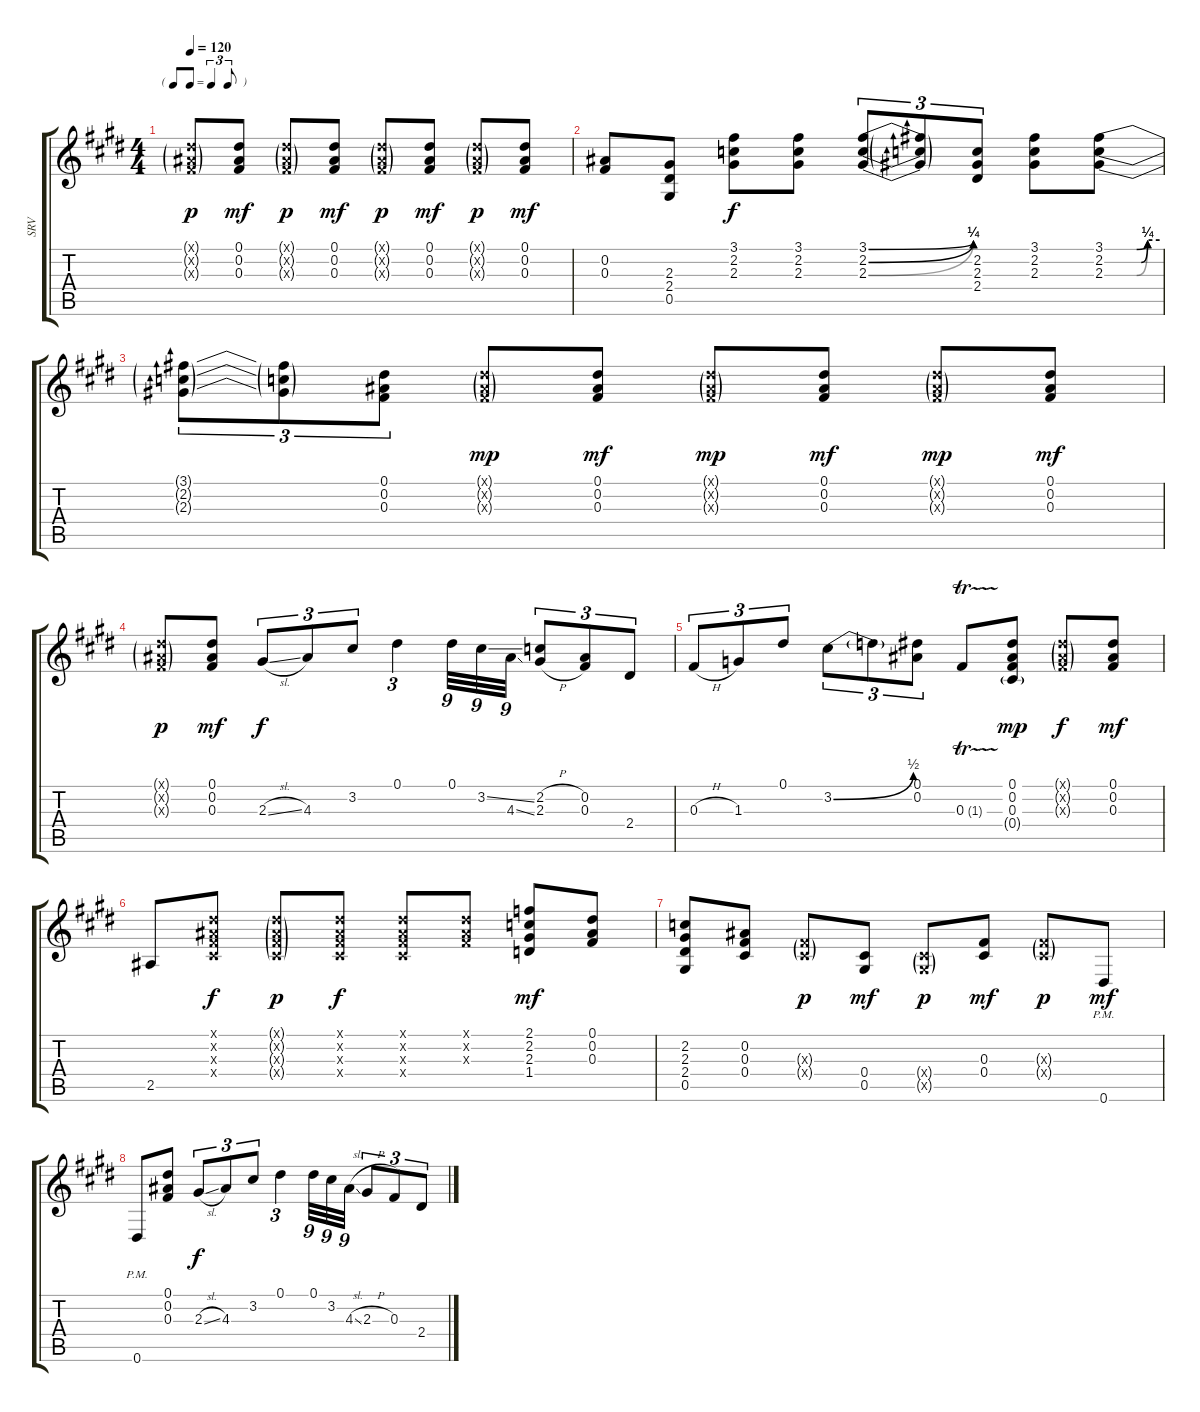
\track ("SRV" "SRV") {instrument overdrivenguitar}
\staff {score tabs}
\tuning (Eb4 Bb3 Gb3 Db3 Ab2 Eb2) {hide}
\ts (4 4)
\tf triplet8th
\tempo 120
\clef g2
\ks e
(0.1{g x} 0.2{g x} 0.3{g x}).8{dy p} (0.1 0.2 0.3).8{dy mf} (0.1{g x} 0.2{g x} 0.3{g x}).8{dy p} (0.1 0.2 0.3).8{dy mf} (0.1{g x} 0.2{g x} 0.3{g x}).8{dy p} (0.1 0.2 0.3).8{dy mf} (0.1{g x} 0.2{g x} 0.3{g x}).8{dy p} (0.1 0.2 0.3).8{dy mf} |
(0.2 0.3).8 (2.3 2.4 0.5).8 (3.1 2.2 2.3).8{dy f} (3.1 2.2 2.3).8 (3.1{be (bend 0 0 60 1)} 2.2{be (bend 0 0 60 1)} 2.3{be (bend 0 0 60 1)}).8{tu (3 2)} (3.1{t} 2.2{t} 2.3{t}).8{tu (3 2)} (2.2 2.3 2.4).8{tu (3 2)} (3.1 2.2 2.3).8 (3.1{be (custom 0 0 35 0 47 1 60 1)} 2.2{be (custom 0 0 30 0 40 0 47 1 60 1)} 2.3{be (custom 0 0 35 0 47 1 60 1)}).8 |
(3.1{t} 2.2{t} 2.3{t}).8{tu (3 2)} (3.1{t} 2.2{t} 2.3{t}).8{tu (3 2)} (0.1 0.2 0.3).8{tu (3 2)} (0.1{g x} 0.2{g x} 0.3{g x}).8{dy mp} (0.1 0.2 0.3).8{dy mf} (0.1{g x} 0.2{g x} 0.3{g x}).8{dy mp} (0.1 0.2 0.3).8{dy mf} (0.1{g x} 0.2{g x} 0.3{g x}).8{dy mp} (0.1 0.2 0.3).8{dy mf} |
(0.1{g x} 0.2{g x} 0.3{g x}).8{dy p} (0.1 0.2 0.3).8{dy mf} 2.3{sl}.8{tu (3 2) dy f} 4.3.8{tu (3 2)} 3.2.8{tu (3 2)} 0.1.4{tu (3 2)} 0.1.32{tu (9 8)} 3.2{ss}.32{tu (9 8)} 4.3{ss}.32{tu (9 8)} (2.2{h} 2.3{h}).8{tu (3 2)} (0.2 0.3).8{tu (3 2)} 2.4.8{tu (3 2)} |
0.3{h}.8{tu (3 2)} 1.3.8{tu (3 2)} 0.1.8{tu (3 2)} 3.2{be (bend 0 0 60 2)}.8{tu (3 2)} 3.2{t}.8{tu (3 2)} (0.1 0.2).8{tu (3 2)} 0.3{tr (1 16)}.8 (0.1 0.2 0.3 0.4{g}).8{dy mp} (0.1{g x} 0.2{g x} 0.3{g x}).8{dy f} (0.1 0.2 0.3).8{dy mf} |
2.5.8 (0.1{x} 0.2{x} 0.3{x} 0.4{x}).8{dy f} (0.1{g x} 0.2{g x} 0.3{g x} 0.4{g x}).8{dy p} (0.1{x} 0.2{x} 0.3{x} 0.4{x}).8{dy f} (0.1{x} 0.2{x} 0.3{x} 0.4{x}).8 (0.1{x} 0.2{x} 0.3{x}).8 (2.1 2.2 2.3 1.4).8{dy mf} (0.1 0.2 0.3).8 |
(2.2 2.3 2.4 0.5).8 (0.2 0.3 0.4).8 (0.3{g x} 0.4{g x}).8{dy p} (0.4 0.5).8{dy mf} (0.4{g x} 0.5{g x}).8{dy p} (0.3 0.4).8{dy mf} (0.3{g x} 0.4{g x}).8{dy p} 0.6{pm}.8{dy mf} |
0.6{pm}.8 (0.1 0.2 0.3).8 2.3{sl}.8{tu (3 2) dy f} 4.3.8{tu (3 2)} 3.2.8{tu (3 2)} 0.1.4{tu (3 2)} 0.1.32{tu (9 8)} 3.2.32{tu (9 8)} 4.3{sl}.32{tu (9 8)} 2.3{h}.8{tu (3 2)} 0.3.8{tu (3 2)} 2.4.8{tu (3 2)}
